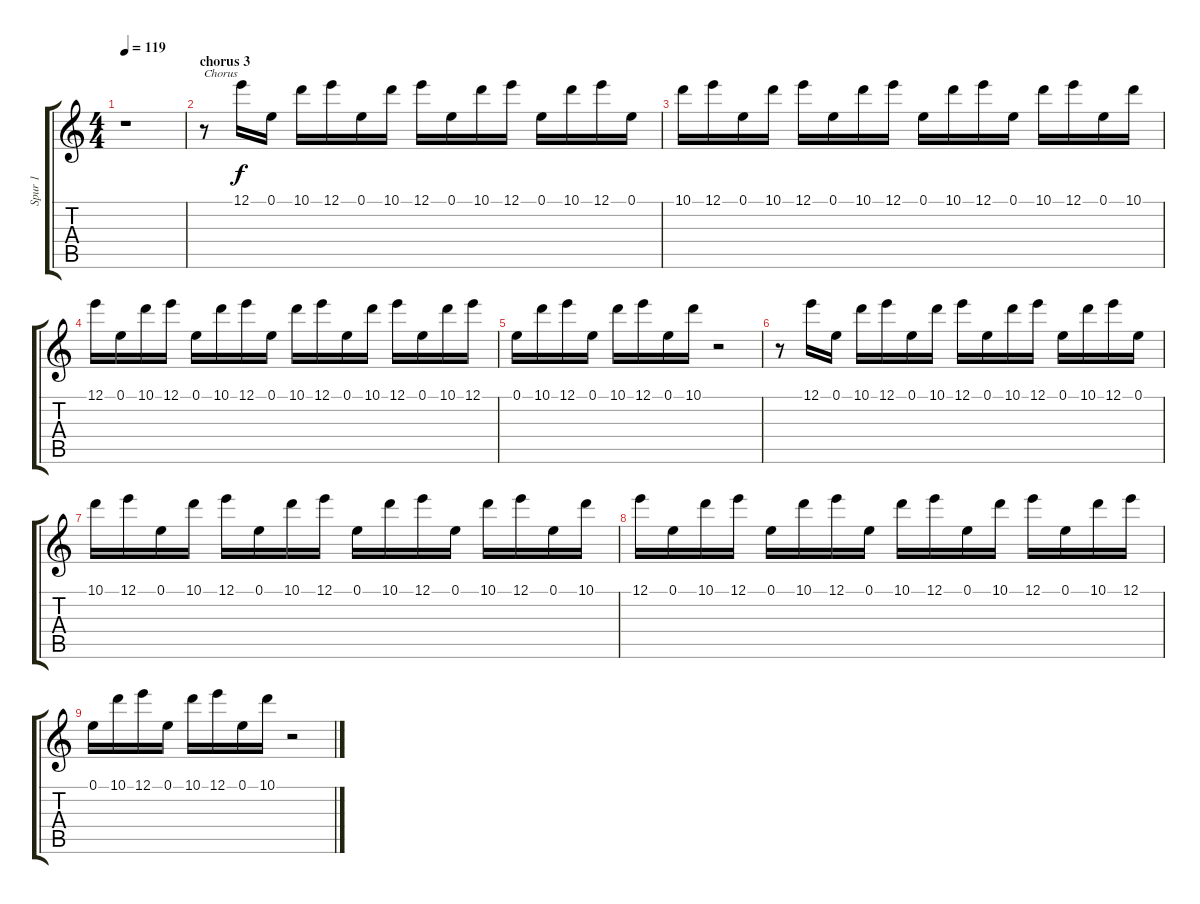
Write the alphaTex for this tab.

\track ("Spur 1" "Spur 1") {instrument distortionguitar}
\staff {score tabs}
\tuning (E4 B3 G3 D3 A2 E2) {hide}
\ts (4 4)
\tempo 119
\clef g2
\ks c
r.1{dy f} |
\section ("" "chorus 3")
r.8{txt "Chorus"} 12.1.16 0.1.16 10.1.16 12.1.16 0.1.16 10.1.16 12.1.16 0.1.16 10.1.16 12.1.16 0.1.16 10.1.16 12.1.16 0.1.16 |
10.1.16 12.1.16 0.1.16 10.1.16 12.1.16 0.1.16 10.1.16 12.1.16 0.1.16 10.1.16 12.1.16 0.1.16 10.1.16 12.1.16 0.1.16 10.1.16 |
12.1.16 0.1.16 10.1.16 12.1.16 0.1.16 10.1.16 12.1.16 0.1.16 10.1.16 12.1.16 0.1.16 10.1.16 12.1.16 0.1.16 10.1.16 12.1.16 |
0.1.16 10.1.16 12.1.16 0.1.16 10.1.16 12.1.16 0.1.16 10.1.16 r.2 |
r.8 12.1.16 0.1.16 10.1.16 12.1.16 0.1.16 10.1.16 12.1.16 0.1.16 10.1.16 12.1.16 0.1.16 10.1.16 12.1.16 0.1.16 |
10.1.16 12.1.16 0.1.16 10.1.16 12.1.16 0.1.16 10.1.16 12.1.16 0.1.16 10.1.16 12.1.16 0.1.16 10.1.16 12.1.16 0.1.16 10.1.16 |
12.1.16 0.1.16 10.1.16 12.1.16 0.1.16 10.1.16 12.1.16 0.1.16 10.1.16 12.1.16 0.1.16 10.1.16 12.1.16 0.1.16 10.1.16 12.1.16 |
0.1.16 10.1.16 12.1.16 0.1.16 10.1.16 12.1.16 0.1.16 10.1.16 r.2
